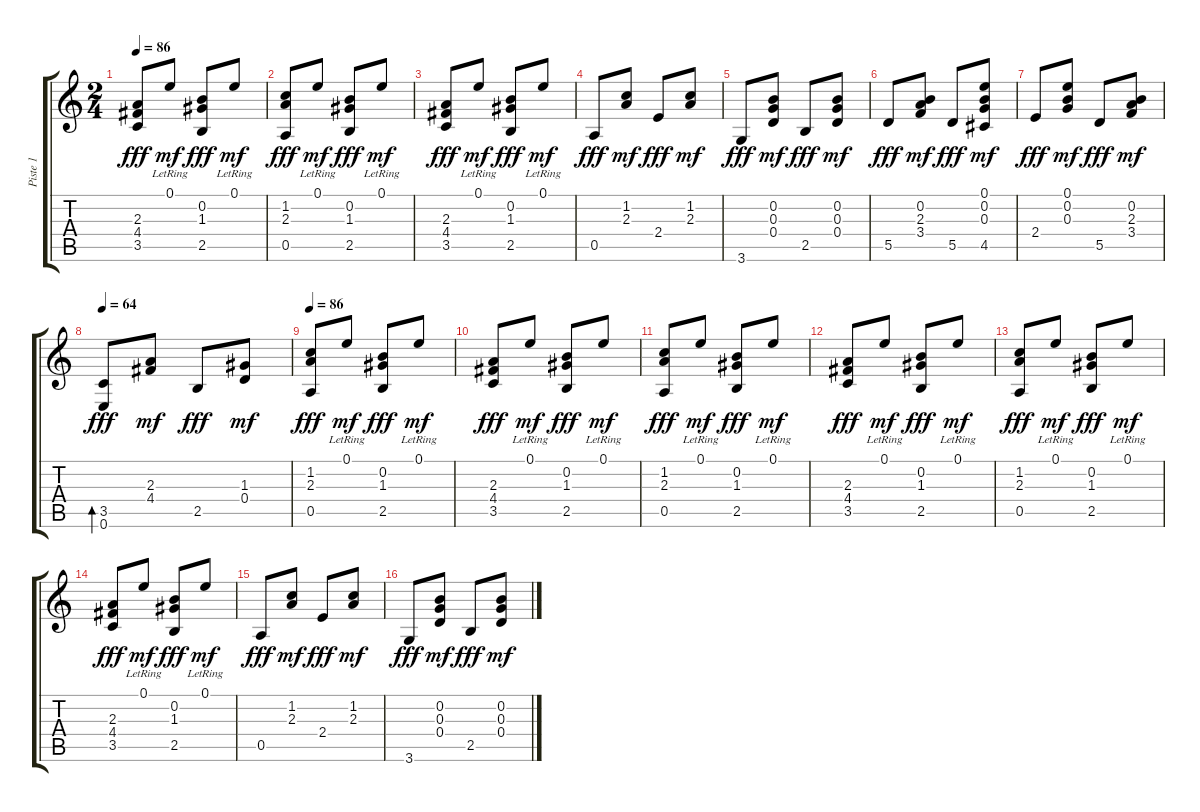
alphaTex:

\track ("Piste 1" "Piste 1") {instrument acousticguitarnylon}
\staff {score tabs}
\tuning (E4 B3 G3 D3 A2 E2) {hide}
\ts (2 4)
\tempo 86
\clef g2
\ks c
(2.3 4.4 3.5).8{dy fff} 0.1{lr}.8{dy mf} (0.2 1.3 2.5).8{dy fff} 0.1{lr}.8{dy mf} |
(1.2 2.3 0.5).8{dy fff} 0.1{lr}.8{dy mf} (0.2 1.3 2.5).8{dy fff} 0.1{lr}.8{dy mf} |
(2.3 4.4 3.5).8{dy fff} 0.1{lr}.8{dy mf} (0.2 1.3 2.5).8{dy fff} 0.1{lr}.8{dy mf} |
0.5.8{dy fff} (1.2 2.3).8{dy mf} 2.4.8{dy fff} (1.2 2.3).8{dy mf} |
3.6.8{dy fff} (0.2 0.3 0.4).8{dy mf} 2.5.8{dy fff} (0.2 0.3 0.4).8{dy mf} |
5.5.8{dy fff} (0.2 2.3 3.4).8{dy mf} 5.5.8{dy fff} (0.1 0.2 0.3 4.5).8{dy mf} |
2.4.8{dy fff} (0.1 0.2 0.3).8{dy mf} 5.5.8{dy fff} (0.2 2.3 3.4).8{dy mf} |
\tempo 64
(3.5 0.6).8{bd 480 dy fff} (2.3 4.4).8{dy mf} 2.5.8{dy fff} (1.3 0.4).8{dy mf} |
\tempo 86
(1.2 2.3 0.5).8{dy fff} 0.1{lr}.8{dy mf} (0.2 1.3 2.5).8{dy fff} 0.1{lr}.8{dy mf} |
(2.3 4.4 3.5).8{dy fff} 0.1{lr}.8{dy mf} (0.2 1.3 2.5).8{dy fff} 0.1{lr}.8{dy mf} |
(1.2 2.3 0.5).8{dy fff} 0.1{lr}.8{dy mf} (0.2 1.3 2.5).8{dy fff} 0.1{lr}.8{dy mf} |
(2.3 4.4 3.5).8{dy fff} 0.1{lr}.8{dy mf} (0.2 1.3 2.5).8{dy fff} 0.1{lr}.8{dy mf} |
(1.2 2.3 0.5).8{dy fff} 0.1{lr}.8{dy mf} (0.2 1.3 2.5).8{dy fff} 0.1{lr}.8{dy mf} |
(2.3 4.4 3.5).8{dy fff} 0.1{lr}.8{dy mf} (0.2 1.3 2.5).8{dy fff} 0.1{lr}.8{dy mf} |
0.5.8{dy fff} (1.2 2.3).8{dy mf} 2.4.8{dy fff} (1.2 2.3).8{dy mf} |
3.6.8{dy fff} (0.2 0.3 0.4).8{dy mf} 2.5.8{dy fff} (0.2 0.3 0.4).8{dy mf}
